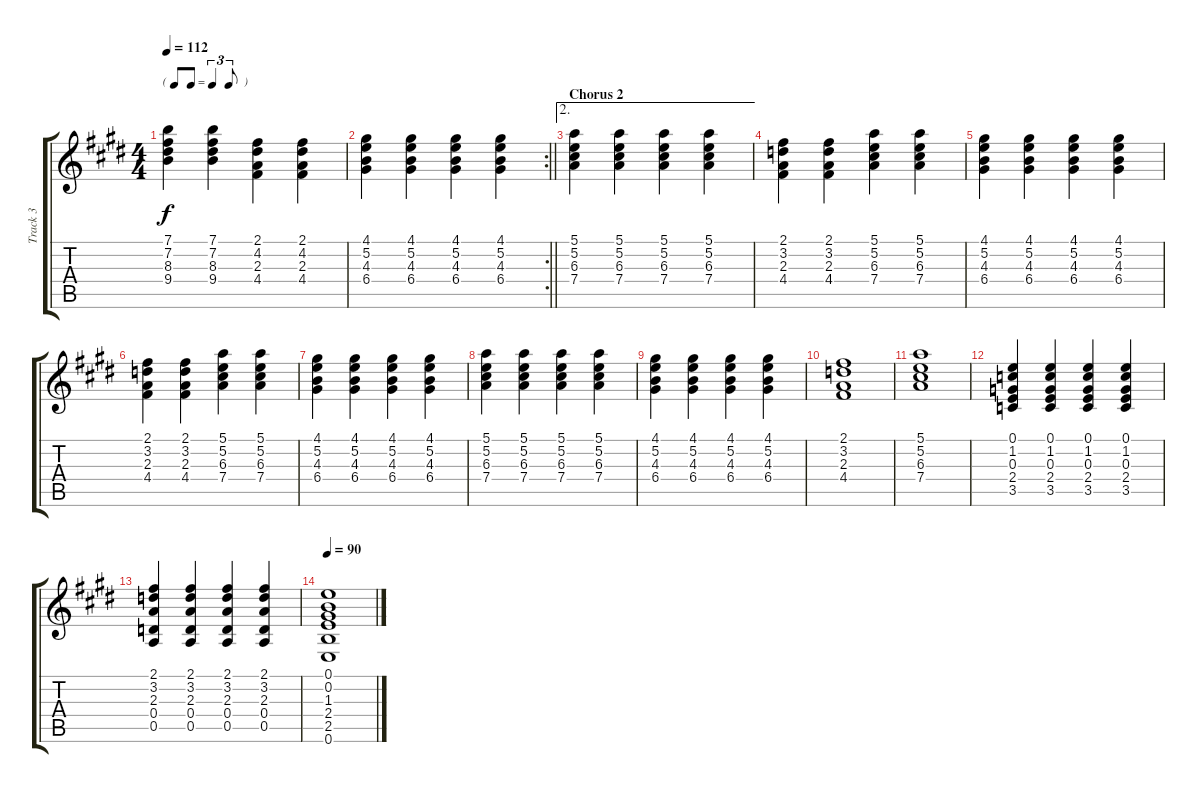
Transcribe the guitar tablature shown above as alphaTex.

\track ("Track 3" "Track 3") {instrument electricguitarjazz}
\staff {score tabs}
\tuning (E4 B3 G3 D3 A2 E2) {hide}
\ts (4 4)
\tf triplet8th
\tempo 112
\clef g2
\ks e
(7.1 7.2 8.3 9.4).4{dy f} (7.1 7.2 8.3 9.4).4 (2.1 4.2 2.3 4.4).4 (2.1 4.2 2.3 4.4).4 |
\rc 2
\barLineRight lightlight
(4.1 5.2 4.3 6.4).4 (4.1 5.2 4.3 6.4).4 (4.1 5.2 4.3 6.4).4 (4.1 5.2 4.3 6.4).4 |
\ae 2
\section ("" "Chorus 2")
(5.1 5.2 6.3 7.4).4 (5.1 5.2 6.3 7.4).4 (5.1 5.2 6.3 7.4).4 (5.1 5.2 6.3 7.4).4 |
(2.1 3.2 2.3 4.4).4 (2.1 3.2 2.3 4.4).4 (5.1 5.2 6.3 7.4).4 (5.1 5.2 6.3 7.4).4 |
(4.1 5.2 4.3 6.4).4 (4.1 5.2 4.3 6.4).4 (4.1 5.2 4.3 6.4).4 (4.1 5.2 4.3 6.4).4 |
(2.1 3.2 2.3 4.4).4 (2.1 3.2 2.3 4.4).4 (5.1 5.2 6.3 7.4).4 (5.1 5.2 6.3 7.4).4 |
(4.1 5.2 4.3 6.4).4 (4.1 5.2 4.3 6.4).4 (4.1 5.2 4.3 6.4).4 (4.1 5.2 4.3 6.4).4 |
(5.1 5.2 6.3 7.4).4 (5.1 5.2 6.3 7.4).4 (5.1 5.2 6.3 7.4).4 (5.1 5.2 6.3 7.4).4 |
(4.1 5.2 4.3 6.4).4 (4.1 5.2 4.3 6.4).4 (4.1 5.2 4.3 6.4).4 (4.1 5.2 4.3 6.4).4 |
(2.1 3.2 2.3 4.4).1 |
(5.1 5.2 6.3 7.4).1 |
(0.1 1.2 0.3 2.4 3.5).4 (0.1 1.2 0.3 2.4 3.5).4 (0.1 1.2 0.3 2.4 3.5).4 (0.1 1.2 0.3 2.4 3.5).4 |
(2.1 3.2 2.3 0.4 0.5).4 (2.1 3.2 2.3 0.4 0.5).4 (2.1 3.2 2.3 0.4 0.5).4 (2.1 3.2 2.3 0.4 0.5).4 |
\tempo 90
(0.1 0.2 1.3 2.4 2.5 0.6).1
